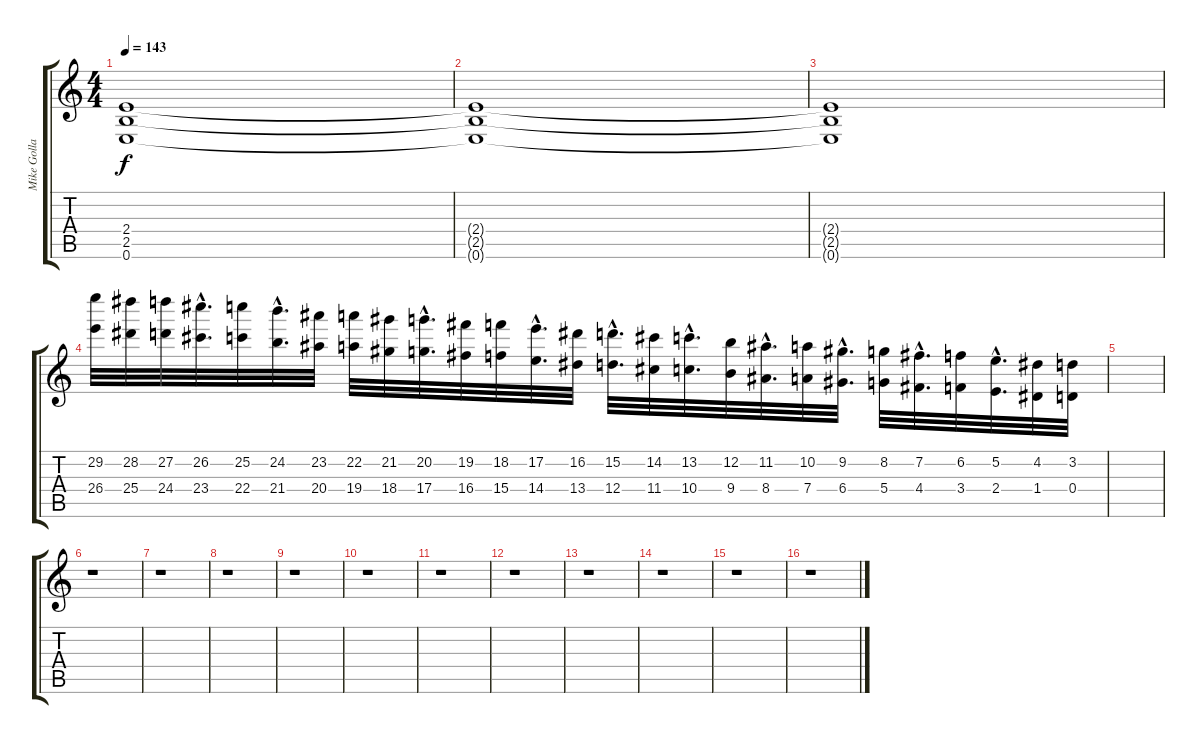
\track ("Mike Golla - Guitar" "Mike Golla") {instrument distortionguitar}
\staff {score tabs}
\tuning (E4 B3 G3 D3 A2 E2) {hide}
\ts (4 4)
\tempo 143
\clef g2
\ks c
(2.4{t} 2.5{t} 0.6{t}).1{dy f volume 6} |
(2.4{t} 2.5{t} 0.6{t}).1 |
(2.4{t} 2.5{t} 0.6{t}).1 |
(29.2 26.4).32{volume 13} (28.2 25.4).32 (27.2 24.4).32 (26.2{hac} 23.4{hac}).32{d} (25.2 22.4).32 (24.2{hac} 21.4{hac}).32{d} (23.2 20.4).32 (22.2 19.4).32 (21.2 18.4).32 (20.2{hac} 17.4{hac}).32{d} (19.2 16.4).32 (18.2 15.4).32 (17.2{hac} 14.4{hac}).32{d} (16.2 13.4).32 (15.2{hac} 12.4{hac}).32{d} (14.2 11.4).32 (13.2{hac} 10.4{hac}).32{d} (12.2 9.4).32 (11.2{hac} 8.4{hac}).32{d} (10.2 7.4).32 (9.2{hac} 6.4{hac}).32{d} (8.2 5.4).32 (7.2{hac} 4.4{hac}).32{d} (6.2 3.4).32 (5.2{hac} 2.4{hac}).32{d} (4.2 1.4).32 (3.2 0.4).32 |
|
r.1 |
r.1 |
r.1 |
r.1 |
r.1 |
r.1 |
r.1 |
r.1 |
r.1 |
r.1 |
r.1
